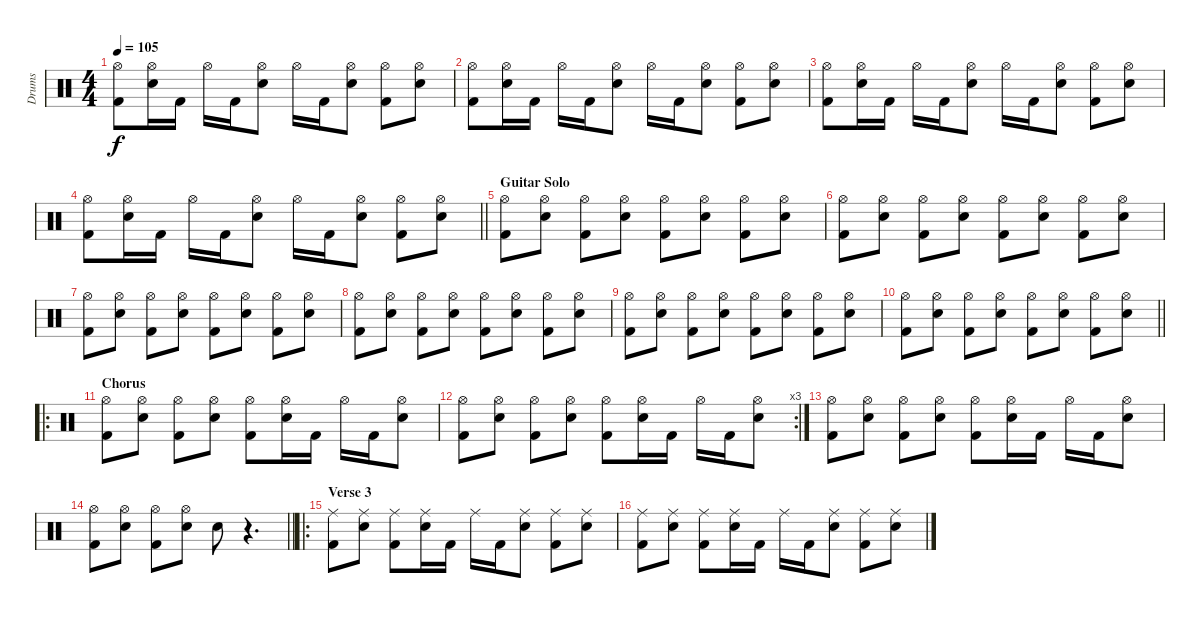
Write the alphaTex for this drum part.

\track ("Drums" "Drums") {instrument percussion}
\staff {score}
\articulation defaults
\ts (4 4)
\tempo 105
\clef neutral
\ks c
("Kick (hit) 2" "Hi-Hat (open)").8{dy f} ("Electric Snare (hit)" "Hi-Hat (open)").16 "Kick (hit) 2".16 "Hi-Hat (open)".16 "Kick (hit) 2".16 ("Electric Snare (hit)" "Hi-Hat (open)").8 "Hi-Hat (open)".16 "Kick (hit) 2".16 ("Electric Snare (hit)" "Hi-Hat (open)").8 ("Kick (hit) 2" "Hi-Hat (open)").8 ("Electric Snare (hit)" "Hi-Hat (open)").8 |
("Kick (hit) 2" "Hi-Hat (open)").8 ("Electric Snare (hit)" "Hi-Hat (open)").16 "Kick (hit) 2".16 "Hi-Hat (open)".16 "Kick (hit) 2".16 ("Electric Snare (hit)" "Hi-Hat (open)").8 "Hi-Hat (open)".16 "Kick (hit) 2".16 ("Electric Snare (hit)" "Hi-Hat (open)").8 ("Kick (hit) 2" "Hi-Hat (open)").8 ("Electric Snare (hit)" "Hi-Hat (open)").8 |
("Kick (hit) 2" "Hi-Hat (open)").8 ("Electric Snare (hit)" "Hi-Hat (open)").16 "Kick (hit) 2".16 "Hi-Hat (open)".16 "Kick (hit) 2".16 ("Electric Snare (hit)" "Hi-Hat (open)").8 "Hi-Hat (open)".16 "Kick (hit) 2".16 ("Electric Snare (hit)" "Hi-Hat (open)").8 ("Kick (hit) 2" "Hi-Hat (open)").8 ("Electric Snare (hit)" "Hi-Hat (open)").8 |
\barLineRight lightlight
("Kick (hit) 2" "Hi-Hat (open)").8 ("Electric Snare (hit)" "Hi-Hat (open)").16 "Kick (hit) 2".16 "Hi-Hat (open)".16 "Kick (hit) 2".16 ("Electric Snare (hit)" "Hi-Hat (open)").8 "Hi-Hat (open)".16 "Kick (hit) 2".16 ("Electric Snare (hit)" "Hi-Hat (open)").8 ("Kick (hit) 2" "Hi-Hat (open)").8 ("Electric Snare (hit)" "Hi-Hat (open)").8 |
\section ("" "Guitar Solo")
("Kick (hit) 2" "Hi-Hat (open)").8 ("Electric Snare (hit)" "Hi-Hat (open)").8 ("Kick (hit) 2" "Hi-Hat (open)").8 ("Electric Snare (hit)" "Hi-Hat (open)").8 ("Kick (hit) 2" "Hi-Hat (open)").8 ("Electric Snare (hit)" "Hi-Hat (open)").8 ("Kick (hit) 2" "Hi-Hat (open)").8 ("Electric Snare (hit)" "Hi-Hat (open)").8 |
("Kick (hit) 2" "Hi-Hat (open)").8 ("Electric Snare (hit)" "Hi-Hat (open)").8 ("Kick (hit) 2" "Hi-Hat (open)").8 ("Electric Snare (hit)" "Hi-Hat (open)").8 ("Kick (hit) 2" "Hi-Hat (open)").8 ("Electric Snare (hit)" "Hi-Hat (open)").8 ("Kick (hit) 2" "Hi-Hat (open)").8 ("Electric Snare (hit)" "Hi-Hat (open)").8 |
("Kick (hit) 2" "Hi-Hat (open)").8 ("Electric Snare (hit)" "Hi-Hat (open)").8 ("Kick (hit) 2" "Hi-Hat (open)").8 ("Electric Snare (hit)" "Hi-Hat (open)").8 ("Kick (hit) 2" "Hi-Hat (open)").8 ("Electric Snare (hit)" "Hi-Hat (open)").8 ("Kick (hit) 2" "Hi-Hat (open)").8 ("Electric Snare (hit)" "Hi-Hat (open)").8 |
("Kick (hit) 2" "Hi-Hat (open)").8 ("Electric Snare (hit)" "Hi-Hat (open)").8 ("Kick (hit) 2" "Hi-Hat (open)").8 ("Electric Snare (hit)" "Hi-Hat (open)").8 ("Kick (hit) 2" "Hi-Hat (open)").8 ("Electric Snare (hit)" "Hi-Hat (open)").8 ("Kick (hit) 2" "Hi-Hat (open)").8 ("Electric Snare (hit)" "Hi-Hat (open)").8 |
("Kick (hit) 2" "Hi-Hat (open)").8 ("Electric Snare (hit)" "Hi-Hat (open)").8 ("Kick (hit) 2" "Hi-Hat (open)").8 ("Electric Snare (hit)" "Hi-Hat (open)").8 ("Kick (hit) 2" "Hi-Hat (open)").8 ("Electric Snare (hit)" "Hi-Hat (open)").8 ("Kick (hit) 2" "Hi-Hat (open)").8 ("Electric Snare (hit)" "Hi-Hat (open)").8 |
\barLineRight lightlight
("Kick (hit) 2" "Hi-Hat (open)").8 ("Electric Snare (hit)" "Hi-Hat (open)").8 ("Kick (hit) 2" "Hi-Hat (open)").8 ("Electric Snare (hit)" "Hi-Hat (open)").8 ("Kick (hit) 2" "Hi-Hat (open)").8 ("Electric Snare (hit)" "Hi-Hat (open)").8 ("Kick (hit) 2" "Hi-Hat (open)").8 ("Electric Snare (hit)" "Hi-Hat (open)").8 |
\ro
\section ("" "Chorus")
("Kick (hit) 2" "Hi-Hat (open)").8 ("Electric Snare (hit)" "Hi-Hat (open)").8 ("Kick (hit) 2" "Hi-Hat (open)").8 ("Electric Snare (hit)" "Hi-Hat (open)").8 ("Kick (hit) 2" "Hi-Hat (open)").8 ("Electric Snare (hit)" "Hi-Hat (open)").16 "Kick (hit) 2".16 "Hi-Hat (open)".16 "Kick (hit) 2".16 ("Electric Snare (hit)" "Hi-Hat (open)").8 |
\rc 3
("Kick (hit) 2" "Hi-Hat (open)").8 ("Electric Snare (hit)" "Hi-Hat (open)").8 ("Kick (hit) 2" "Hi-Hat (open)").8 ("Electric Snare (hit)" "Hi-Hat (open)").8 ("Kick (hit) 2" "Hi-Hat (open)").8 ("Electric Snare (hit)" "Hi-Hat (open)").16 "Kick (hit) 2".16 "Hi-Hat (open)".16 "Kick (hit) 2".16 ("Electric Snare (hit)" "Hi-Hat (open)").8 |
("Kick (hit) 2" "Hi-Hat (open)").8 ("Electric Snare (hit)" "Hi-Hat (open)").8 ("Kick (hit) 2" "Hi-Hat (open)").8 ("Electric Snare (hit)" "Hi-Hat (open)").8 ("Kick (hit) 2" "Hi-Hat (open)").8 ("Electric Snare (hit)" "Hi-Hat (open)").16 "Kick (hit) 2".16 "Hi-Hat (open)".16 "Kick (hit) 2".16 ("Electric Snare (hit)" "Hi-Hat (open)").8 |
\barLineRight lightlight
("Kick (hit) 2" "Hi-Hat (open)").8 ("Electric Snare (hit)" "Hi-Hat (open)").8 ("Kick (hit) 2" "Hi-Hat (open)").8 ("Electric Snare (hit)" "Hi-Hat (open)").8 "Electric Snare (hit)".8 r.4{d} |
\ro
\section ("" "Verse 3")
("Kick (hit) 2" "Ride (middle)").8 ("Electric Snare (hit)" "Ride (middle)").8 ("Kick (hit) 2" "Ride (middle)").8 ("Electric Snare (hit)" "Ride (middle)").16 "Kick (hit) 2".16 "Ride (middle)".16 "Kick (hit) 2".16 ("Electric Snare (hit)" "Ride (middle)").8 ("Kick (hit) 2" "Ride (middle)").8 ("Electric Snare (hit)" "Ride (middle)").8 |
("Kick (hit) 2" "Ride (middle)").8 ("Electric Snare (hit)" "Ride (middle)").8 ("Kick (hit) 2" "Ride (middle)").8 ("Electric Snare (hit)" "Ride (middle)").16 "Kick (hit) 2".16 "Ride (middle)".16 "Kick (hit) 2".16 ("Electric Snare (hit)" "Ride (middle)").8 ("Kick (hit) 2" "Ride (middle)").8 ("Electric Snare (hit)" "Ride (middle)").8
